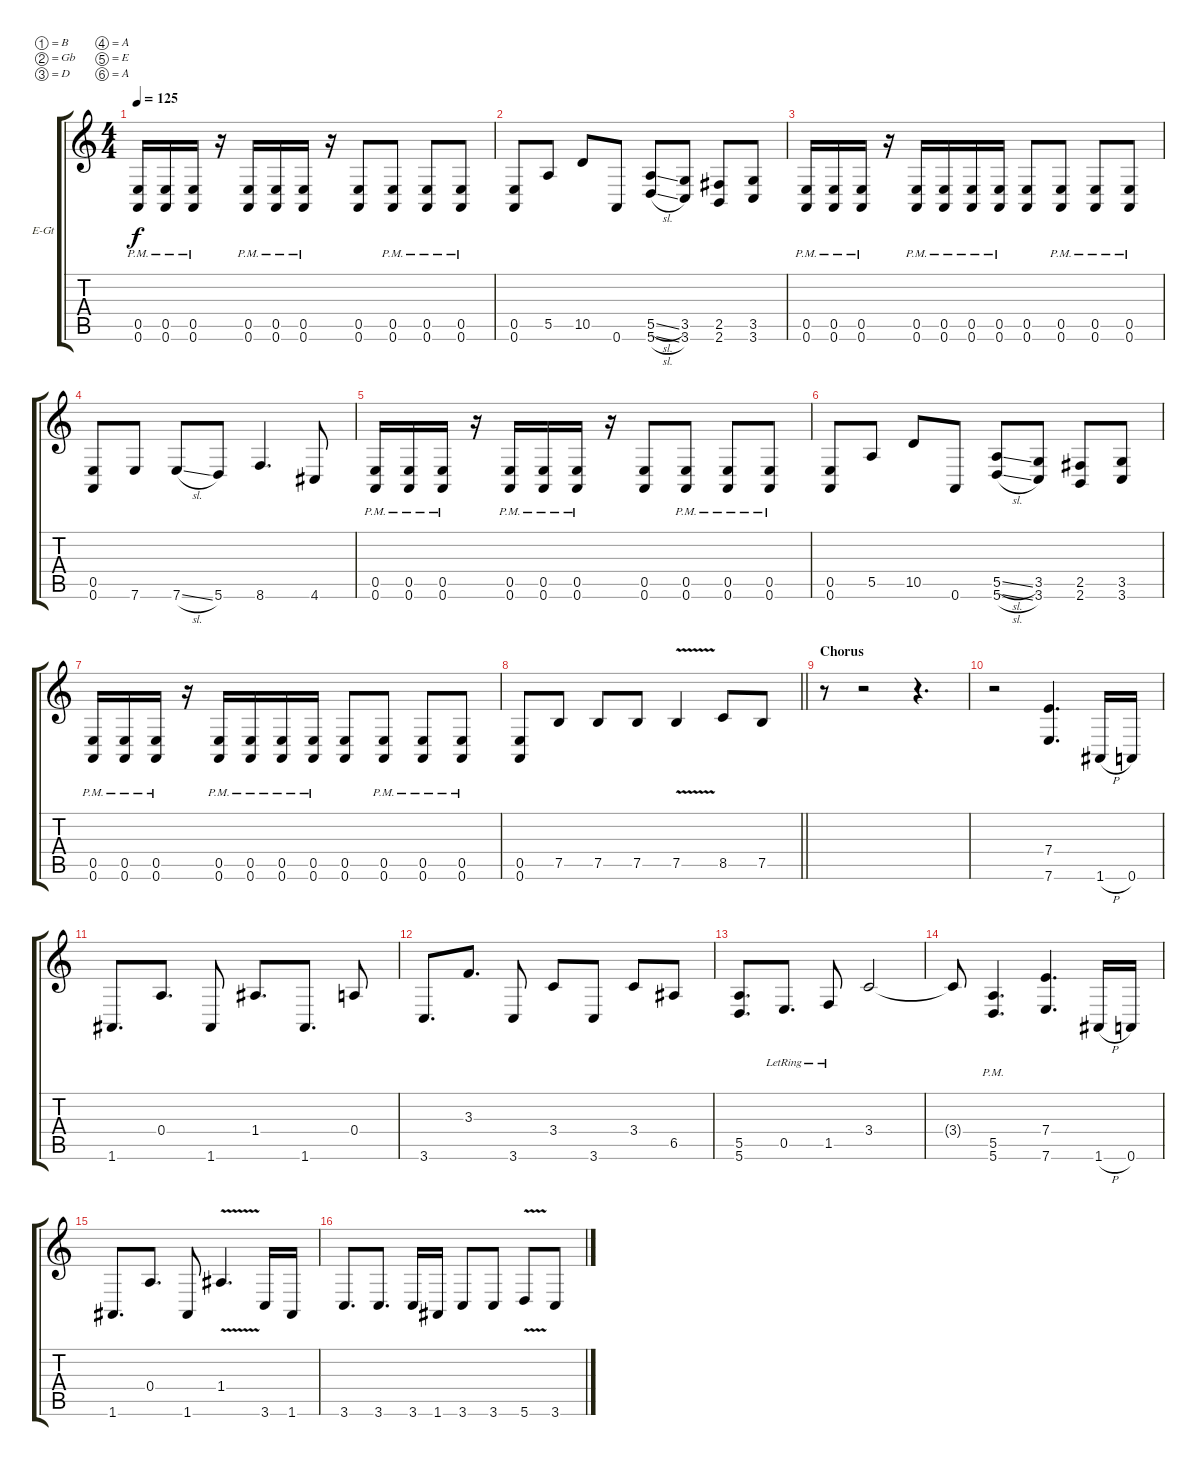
\bracketExtendMode groupsimilarinstruments
\firstSystemTrackNameOrientation horizontal
\otherSystemsTrackNameOrientation horizontal
\track ("R" "E-Gt") {instrument distortionguitar}
\staff {score tabs}
\tuning (B3 Gb3 D3 A2 E2 A1)
\ts (4 4)
\tempo 125
\clef g2
\ks c
(0.5{pm} 0.6{pm}).16{dy f} (0.5{pm} 0.6{pm}).16 (0.5{pm} 0.6{pm}).16 r.16 (0.5{pm} 0.6{pm}).16 (0.5{pm} 0.6{pm}).16 (0.5{pm} 0.6{pm}).16 r.16 (0.5 0.6).8 (0.5{pm} 0.6{pm}).8 (0.5{pm} 0.6{pm}).8 (0.5{pm} 0.6{pm}).8 |
(0.5 0.6).8 5.5.8 10.5.8 0.6.8 (5.5{sl} 5.6{sl}).8 (3.5 3.6).8 (2.5 2.6).8 (3.5 3.6).8 |
(0.5{pm} 0.6{pm}).16 (0.5{pm} 0.6{pm}).16 (0.5{pm} 0.6{pm}).16 r.16 (0.5{pm} 0.6{pm}).16 (0.5{pm} 0.6{pm}).16 (0.5{pm} 0.6{pm}).16 (0.5{pm} 0.6{pm}).16 (0.5 0.6).8 (0.5{pm} 0.6{pm}).8 (0.5{pm} 0.6{pm}).8 (0.5{pm} 0.6{pm}).8 |
(0.5 0.6).8 7.6.8 7.6{sl}.8 5.6.8 8.6.4{d} 4.6.8 |
(0.5{pm} 0.6{pm}).16 (0.5{pm} 0.6{pm}).16 (0.5{pm} 0.6{pm}).16 r.16 (0.5{pm} 0.6{pm}).16 (0.5{pm} 0.6{pm}).16 (0.5{pm} 0.6{pm}).16 r.16 (0.5 0.6).8 (0.5{pm} 0.6{pm}).8 (0.5{pm} 0.6{pm}).8 (0.5{pm} 0.6{pm}).8 |
(0.5 0.6).8 5.5.8 10.5.8 0.6.8 (5.5{sl} 5.6{sl}).8 (3.5 3.6).8 (2.5 2.6).8 (3.5 3.6).8 |
(0.5{pm} 0.6{pm}).16 (0.5{pm} 0.6{pm}).16 (0.5{pm} 0.6{pm}).16 r.16 (0.5{pm} 0.6{pm}).16 (0.5{pm} 0.6{pm}).16 (0.5{pm} 0.6{pm}).16 (0.5{pm} 0.6{pm}).16 (0.5 0.6).8 (0.5{pm} 0.6{pm}).8 (0.5{pm} 0.6{pm}).8 (0.5{pm} 0.6{pm}).8 |
\barLineRight lightlight
(0.5 0.6).8 7.5.8 7.5.8 7.5.8 7.5{v}.4 8.5.8 7.5.8 |
\section ("" "Chorus")
r.8 r.2 r.4{d} |
r.2 (7.4 7.6).4{d} 1.6{h}.16 0.6.16 |
1.6.8{d} 0.4.8{d} 1.6.8 1.4.8{d} 1.6.8{d} 0.4.8 |
3.6.8{d} 3.3.8{d} 3.6.8 3.4.8 3.6.8 3.4.8 6.5.8 |
(5.5 5.6).8{d} 0.5{lr}.8{d} 1.5{lr}.8 3.4.2 |
3.4{t}.8 (5.5{pm} 5.6{pm}).4{d} (7.4 7.6).4{d} 1.6{h}.16 0.6.16 |
1.6.8{d} 0.4.8{d} 1.6.8 1.4{v}.4{d} 3.6.16 1.6.16 |
3.6.8{d} 3.6.8{d} 3.6.16 1.6.16 3.6.8 3.6.8 5.6{v}.8 3.6.8
